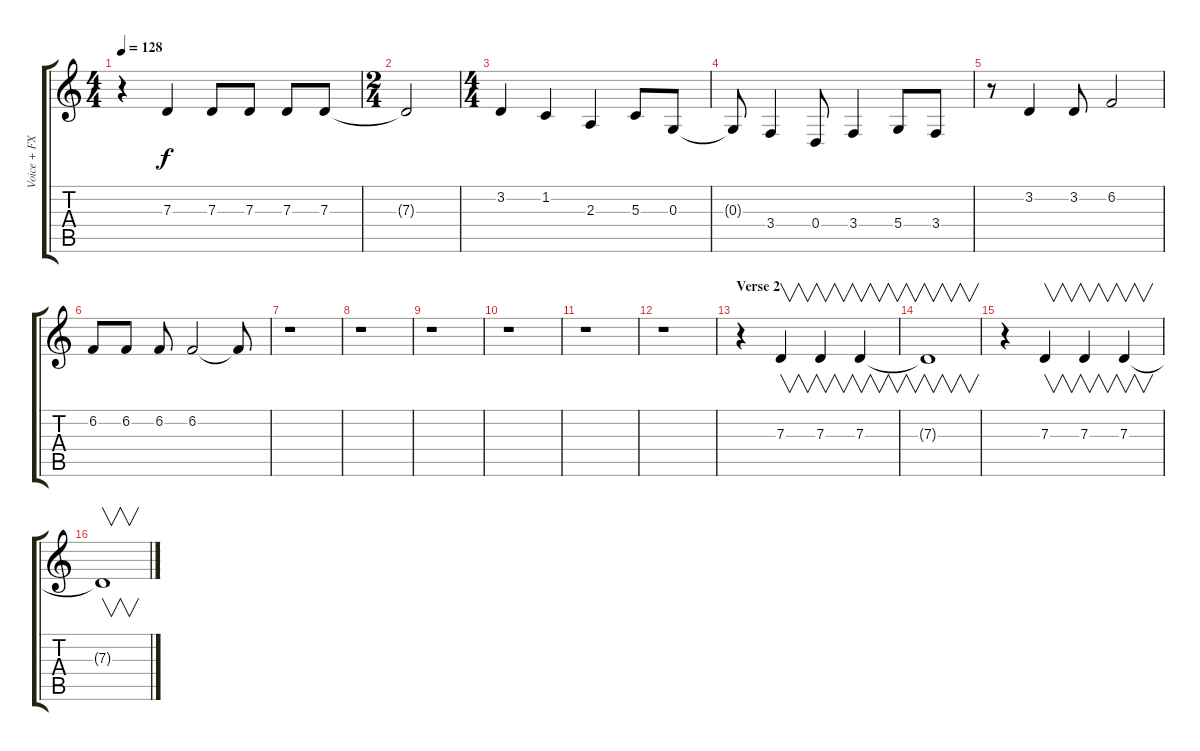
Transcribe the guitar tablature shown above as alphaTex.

\track ("Voice + FX" "Voice + FX") {instrument lead2sawtooth}
\staff {score tabs}
\tuning (E4 B3 G3 D3 A2 E2) {hide}
\ts (4 4)
\tempo 128
\clef g2
\ks c
r.4{dy f} 7.3.4 7.3.8 7.3.8 7.3.8 7.3.8 |
\ts (2 4)
7.3{t}.2 |
\ts (4 4)
3.2.4 1.2.4 2.3.4 5.3.8 0.3.8 |
0.3{t}.8 3.4.4 0.4.8 3.4.4 5.4.8 3.4.8 |
r.8 3.2.4 3.2.8 6.2.2 |
6.2.8 6.2.8 6.2.8 6.2.2 6.2{t}.8 |
r.1 |
r.1 |
r.1 |
r.1 |
r.1 |
r.1 |
\section ("" "Verse 2")
r.4{instrument lead2sawtooth} 7.3.4{v balance 0} 7.3.4{v balance 16} 7.3.4{v balance 8} |
7.3{t}.1{v} |
r.4 7.3.4{v balance 0} 7.3.4{v balance 16} 7.3.4{v balance 8} |
7.3{t}.1{v}
